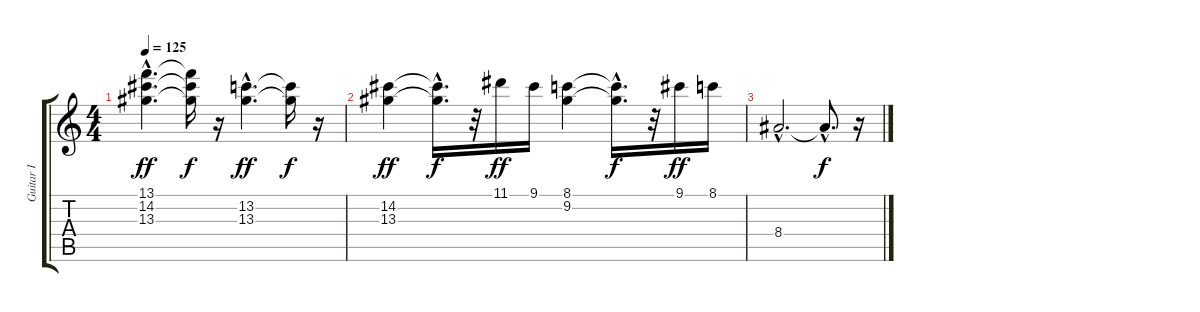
\track ("Guitar I" "Guitar I") {instrument electricguitarclean}
\staff {score tabs}
\tuning (E4 B3 G3 D3 A2 E2) {hide}
\ts (4 4)
\tempo 125
\clef g2
\ks c
(13.1{hac} 14.2{hac} 13.3{hac}).4{d dy ff} (13.1{t} 14.2{t} 13.3{t}).16{dy f} r.16 (13.2{hac} 13.3{hac}).4{d dy ff} (13.2{t} 13.3{t}).16{dy f} r.16 |
(14.2 13.3).4{dy ff} (14.2{hac t} 13.3{hac t}).16{d dy f} r.32 11.1.16{dy ff} 9.1.16 (8.1 9.2).4 (8.1{hac t} 9.2{hac t}).16{d dy f} r.32 9.1.16{dy ff} 8.1.16 |
8.4{hac}.2{d} 8.4{hac t}.8{d dy f} r.16
